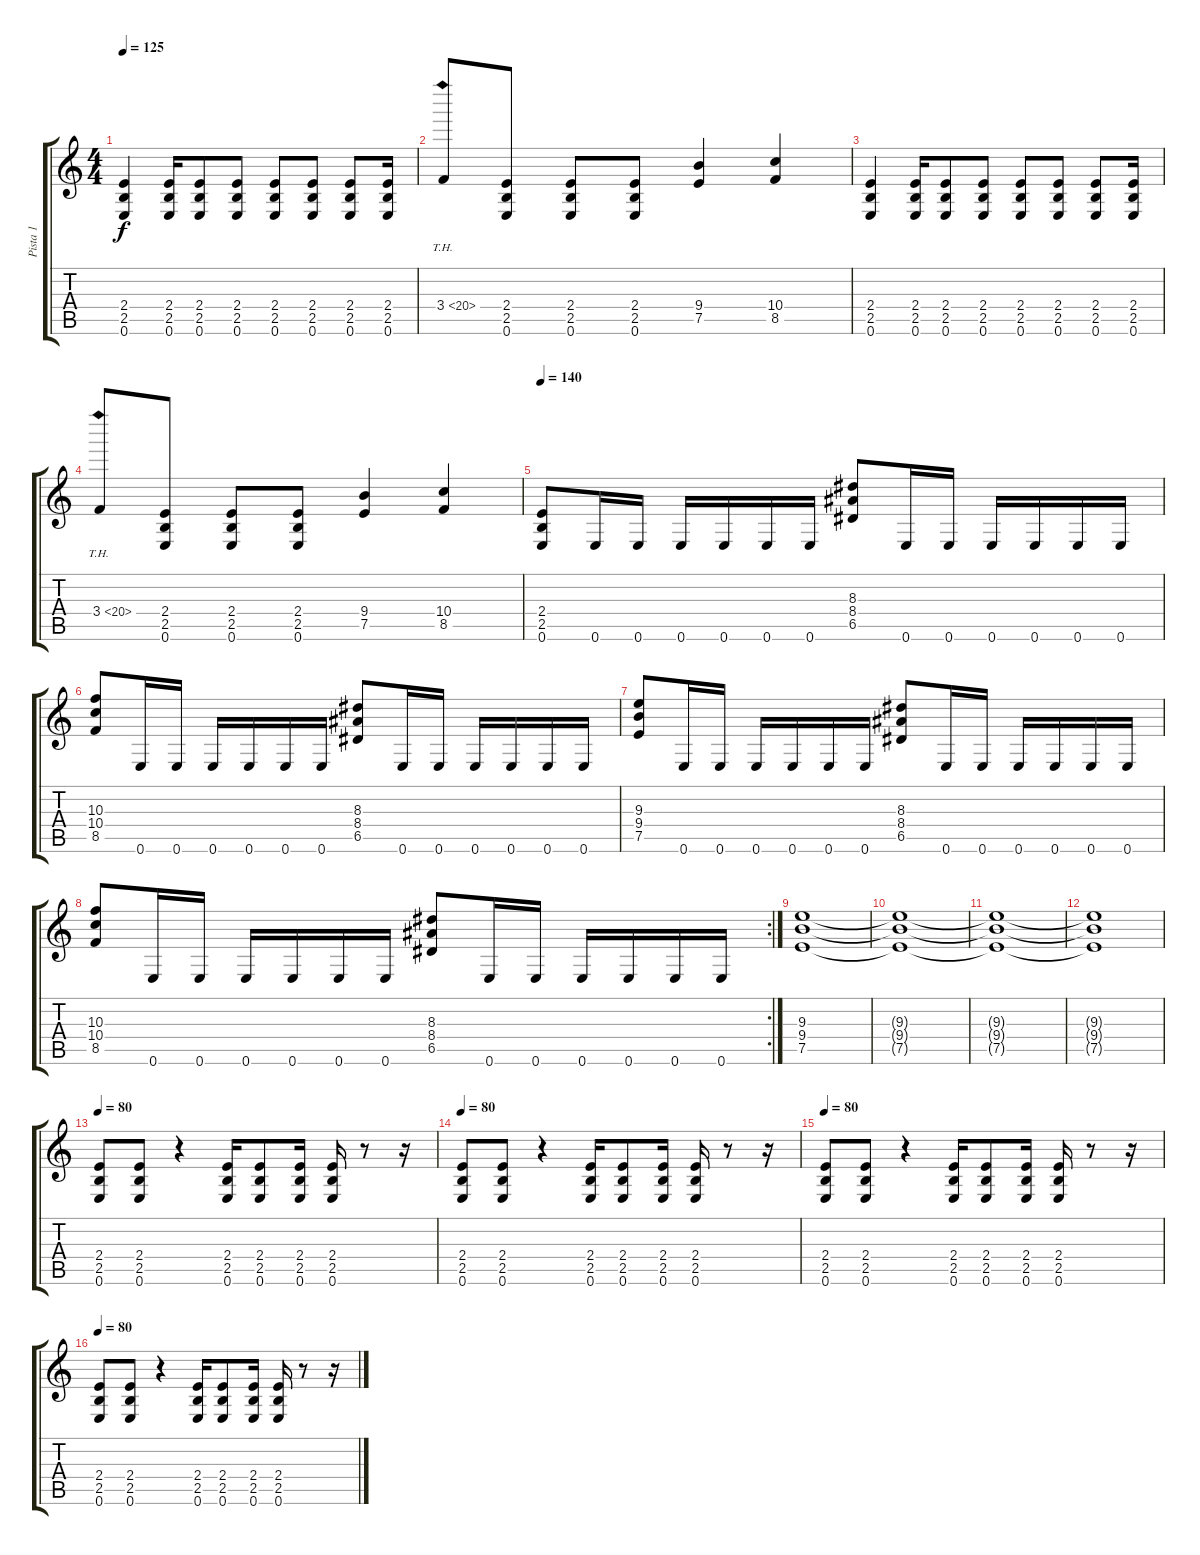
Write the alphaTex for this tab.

\track ("Pista 1" "Pista 1") {instrument distortionguitar}
\staff {score tabs}
\tuning (E4 B3 G3 D3 A2 E2) {hide}
\ts (4 4)
\tempo 125
\clef g2
\ks c
(2.4 2.5 0.6).4{dy f} (2.4 2.5 0.6).16 (2.4 2.5 0.6).8 (2.4 2.5 0.6).8 (2.4 2.5 0.6).8 (2.4 2.5 0.6).8 (2.4 2.5 0.6).8 (2.4 2.5 0.6).16 |
3.4{th 17}.8 (2.4 2.5 0.6).8 (2.4 2.5 0.6).8 (2.4 2.5 0.6).8 (9.4 7.5).4 (10.4 8.5).4 |
(2.4 2.5 0.6).4 (2.4 2.5 0.6).16 (2.4 2.5 0.6).8 (2.4 2.5 0.6).8 (2.4 2.5 0.6).8 (2.4 2.5 0.6).8 (2.4 2.5 0.6).8 (2.4 2.5 0.6).16 |
3.4{th 17}.8 (2.4 2.5 0.6).8 (2.4 2.5 0.6).8 (2.4 2.5 0.6).8 (9.4 7.5).4 (10.4 8.5).4 |
\tempo 140
(2.4 2.5 0.6).8 0.6.16 0.6.16 0.6.16 0.6.16 0.6.16 0.6.16 (8.3 8.4 6.5).8 0.6.16 0.6.16 0.6.16 0.6.16 0.6.16 0.6.16 |
(10.3 10.4 8.5).8 0.6.16 0.6.16 0.6.16 0.6.16 0.6.16 0.6.16 (8.3 8.4 6.5).8 0.6.16 0.6.16 0.6.16 0.6.16 0.6.16 0.6.16 |
(9.3 9.4 7.5).8 0.6.16 0.6.16 0.6.16 0.6.16 0.6.16 0.6.16 (8.3 8.4 6.5).8 0.6.16 0.6.16 0.6.16 0.6.16 0.6.16 0.6.16 |
\rc 2
(10.3 10.4 8.5).8 0.6.16 0.6.16 0.6.16 0.6.16 0.6.16 0.6.16 (8.3 8.4 6.5).8 0.6.16 0.6.16 0.6.16 0.6.16 0.6.16 0.6.16 |
(9.3 9.4 7.5).1 |
(9.3{t} 9.4{t} 7.5{t}).1 |
(9.3{t} 9.4{t} 7.5{t}).1 |
(9.3{t} 9.4{t} 7.5{t}).1 |
\tempo 80
(2.4 2.5 0.6).8 (2.4 2.5 0.6).8 r.4 (2.4 2.5 0.6).16 (2.4 2.5 0.6).8 (2.4 2.5 0.6).16 (2.4 2.5 0.6).16 r.8 r.16 |
\tempo 80
(2.4 2.5 0.6).8 (2.4 2.5 0.6).8 r.4 (2.4 2.5 0.6).16 (2.4 2.5 0.6).8 (2.4 2.5 0.6).16 (2.4 2.5 0.6).16 r.8 r.16 |
\tempo 80
(2.4 2.5 0.6).8 (2.4 2.5 0.6).8 r.4 (2.4 2.5 0.6).16 (2.4 2.5 0.6).8 (2.4 2.5 0.6).16 (2.4 2.5 0.6).16 r.8 r.16 |
\tempo 80
(2.4 2.5 0.6).8 (2.4 2.5 0.6).8 r.4 (2.4 2.5 0.6).16 (2.4 2.5 0.6).8 (2.4 2.5 0.6).16 (2.4 2.5 0.6).16 r.8 r.16
